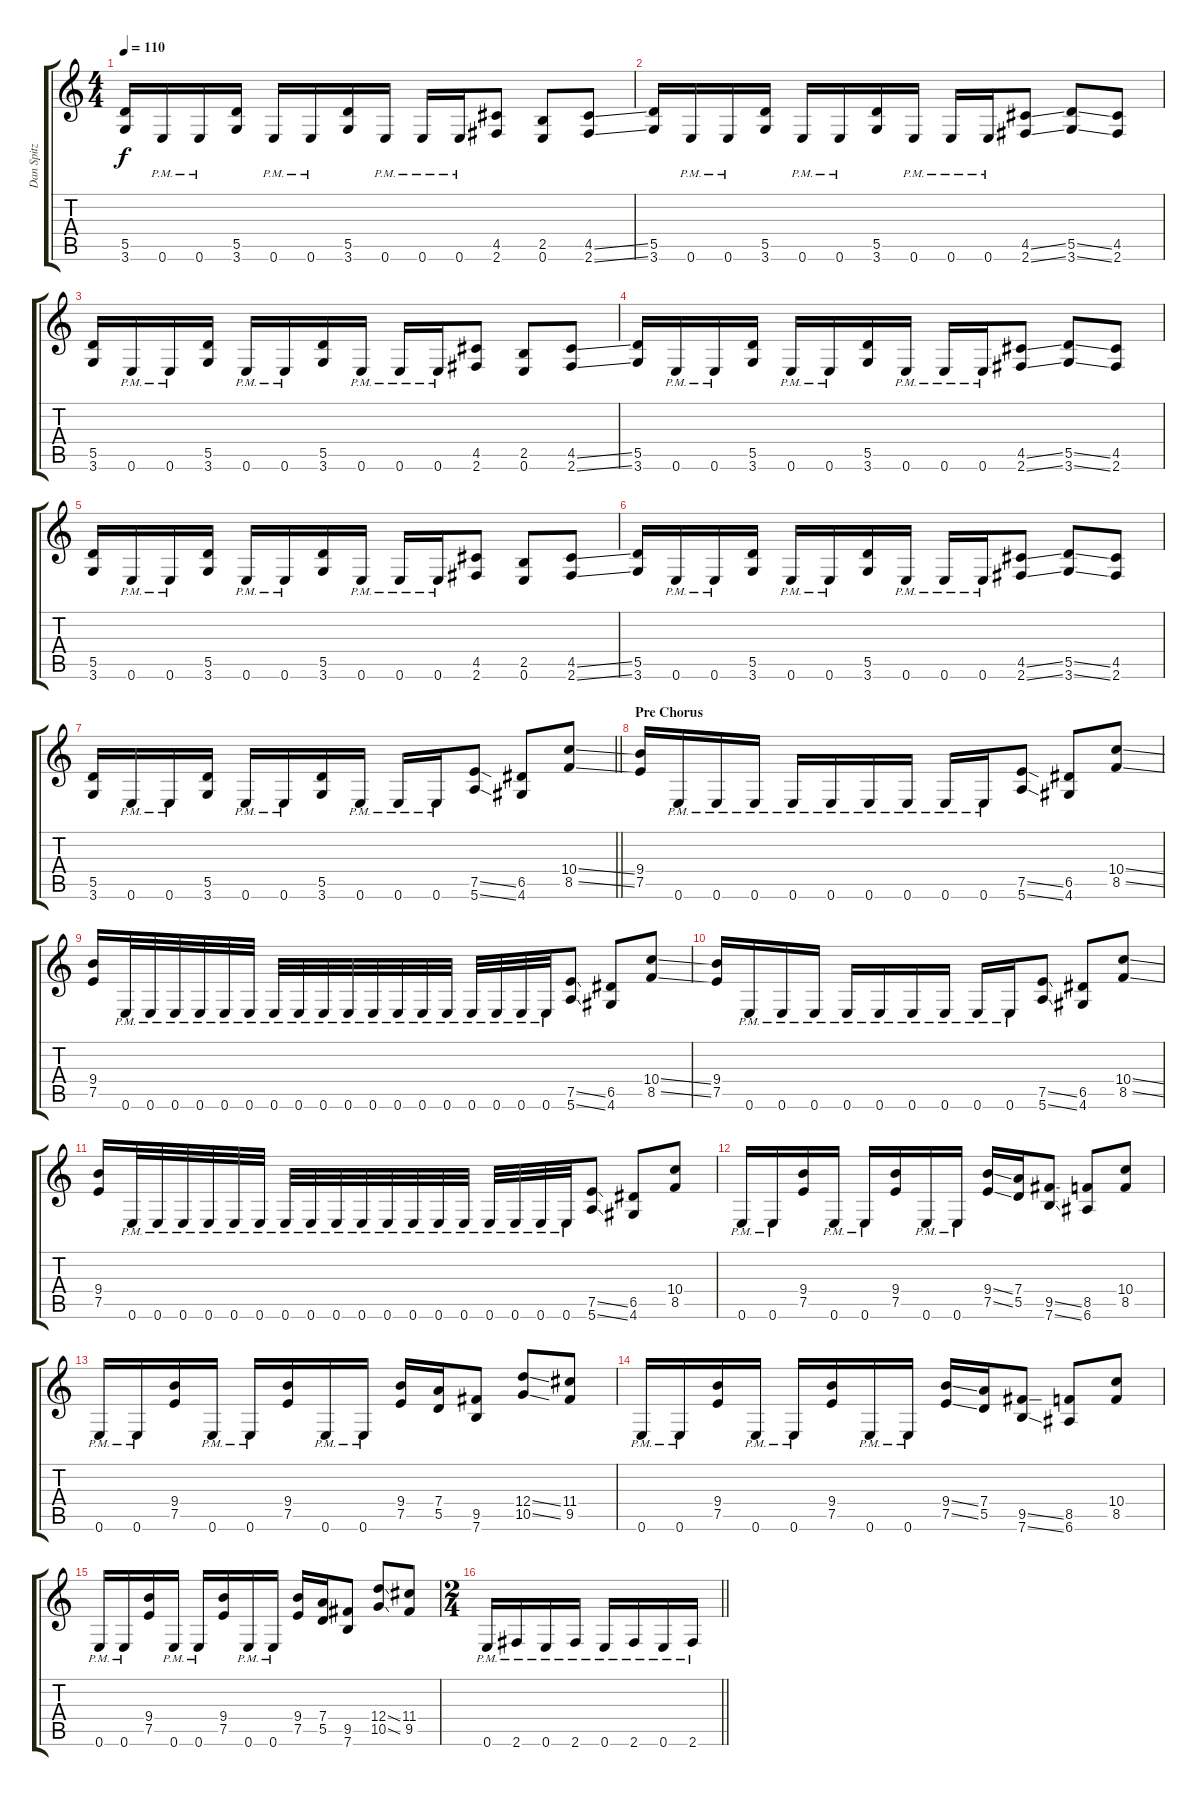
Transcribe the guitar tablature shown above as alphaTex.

\track ("Dan Spitz" "Dan Spitz") {instrument distortionguitar}
\staff {score tabs}
\tuning (E4 B3 G3 D3 A2 E2) {hide}
\ts (4 4)
\tempo 110
\clef g2
\ks c
(5.5 3.6).16{dy f} 0.6{pm}.16 0.6{pm}.16 (5.5 3.6).16 0.6{pm}.16 0.6{pm}.16 (5.5 3.6).16 0.6{pm}.16 0.6{pm}.16 0.6{pm}.16 (4.5 2.6).8 (2.5 0.6).8 (4.5{ss} 2.6{ss}).8 |
(5.5 3.6).16 0.6{pm}.16 0.6{pm}.16 (5.5 3.6).16 0.6{pm}.16 0.6{pm}.16 (5.5 3.6).16 0.6{pm}.16 0.6{pm}.16 0.6{pm}.16 (4.5{ss} 2.6{ss}).8 (5.5{ss} 3.6{ss}).8 (4.5 2.6).8 |
(5.5 3.6).16 0.6{pm}.16 0.6{pm}.16 (5.5 3.6).16 0.6{pm}.16 0.6{pm}.16 (5.5 3.6).16 0.6{pm}.16 0.6{pm}.16 0.6{pm}.16 (4.5 2.6).8 (2.5 0.6).8 (4.5{ss} 2.6{ss}).8 |
(5.5 3.6).16 0.6{pm}.16 0.6{pm}.16 (5.5 3.6).16 0.6{pm}.16 0.6{pm}.16 (5.5 3.6).16 0.6{pm}.16 0.6{pm}.16 0.6{pm}.16 (4.5{ss} 2.6{ss}).8 (5.5{ss} 3.6{ss}).8 (4.5 2.6).8 |
(5.5 3.6).16 0.6{pm}.16 0.6{pm}.16 (5.5 3.6).16 0.6{pm}.16 0.6{pm}.16 (5.5 3.6).16 0.6{pm}.16 0.6{pm}.16 0.6{pm}.16 (4.5 2.6).8 (2.5 0.6).8 (4.5{ss} 2.6{ss}).8 |
(5.5 3.6).16 0.6{pm}.16 0.6{pm}.16 (5.5 3.6).16 0.6{pm}.16 0.6{pm}.16 (5.5 3.6).16 0.6{pm}.16 0.6{pm}.16 0.6{pm}.16 (4.5{ss} 2.6{ss}).8 (5.5{ss} 3.6{ss}).8 (4.5 2.6).8 |
\barLineRight lightlight
(5.5 3.6).16 0.6{pm}.16 0.6{pm}.16 (5.5 3.6).16 0.6{pm}.16 0.6{pm}.16 (5.5 3.6).16 0.6{pm}.16 0.6{pm}.16 0.6{pm}.16 (7.5{ss} 5.6{ss}).8 (6.5 4.6).8 (10.4{ss} 8.5{ss}).8 |
\section ("" "Pre Chorus")
(9.4 7.5).16 0.6{pm}.16 0.6{pm}.16 0.6{pm}.16 0.6{pm}.16 0.6{pm}.16 0.6{pm}.16 0.6{pm}.16 0.6{pm}.16 0.6{pm}.16 (7.5{ss} 5.6{ss}).8 (6.5 4.6).8 (10.4{ss} 8.5{ss}).8 |
(9.4 7.5).16 0.6{pm}.32 0.6{pm}.32 0.6{pm}.32 0.6{pm}.32 0.6{pm}.32 0.6{pm}.32 0.6{pm}.32 0.6{pm}.32 0.6{pm}.32 0.6{pm}.32 0.6{pm}.32 0.6{pm}.32 0.6{pm}.32 0.6{pm}.32 0.6{pm}.32 0.6{pm}.32 0.6{pm}.32 0.6{pm}.32 (7.5{ss} 5.6{ss}).8 (6.5 4.6).8 (10.4{ss} 8.5{ss}).8 |
(9.4 7.5).16 0.6{pm}.16 0.6{pm}.16 0.6{pm}.16 0.6{pm}.16 0.6{pm}.16 0.6{pm}.16 0.6{pm}.16 0.6{pm}.16 0.6{pm}.16 (7.5{ss} 5.6{ss}).8 (6.5 4.6).8 (10.4{ss} 8.5{ss}).8 |
(9.4 7.5).16 0.6{pm}.32 0.6{pm}.32 0.6{pm}.32 0.6{pm}.32 0.6{pm}.32 0.6{pm}.32 0.6{pm}.32 0.6{pm}.32 0.6{pm}.32 0.6{pm}.32 0.6{pm}.32 0.6{pm}.32 0.6{pm}.32 0.6{pm}.32 0.6{pm}.32 0.6{pm}.32 0.6{pm}.32 0.6{pm}.32 (7.5{ss} 5.6{ss}).8 (6.5 4.6).8 (10.4 8.5).8 |
0.6{pm}.16 0.6{pm}.16 (9.4 7.5).16 0.6{pm}.16 0.6{pm}.16 (9.4 7.5).16 0.6{pm}.16 0.6{pm}.16 (9.4{ss} 7.5{ss}).16 (7.4 5.5).16 (9.5{ss} 7.6{ss}).8 (8.5 6.6).8 (10.4 8.5).8 |
0.6{pm}.16 0.6{pm}.16 (9.4 7.5).16 0.6{pm}.16 0.6{pm}.16 (9.4 7.5).16 0.6{pm}.16 0.6{pm}.16 (9.4 7.5).16 (7.4 5.5).16 (9.5 7.6).8 (12.4{ss} 10.5{ss}).8 (11.4 9.5).8 |
0.6{pm}.16 0.6{pm}.16 (9.4 7.5).16 0.6{pm}.16 0.6{pm}.16 (9.4 7.5).16 0.6{pm}.16 0.6{pm}.16 (9.4{ss} 7.5{ss}).16 (7.4 5.5).16 (9.5{ss} 7.6{ss}).8 (8.5 6.6).8 (10.4 8.5).8 |
0.6{pm}.16 0.6{pm}.16 (9.4 7.5).16 0.6{pm}.16 0.6{pm}.16 (9.4 7.5).16 0.6{pm}.16 0.6{pm}.16 (9.4 7.5).16 (7.4 5.5).16 (9.5 7.6).8 (12.4{ss} 10.5{ss}).8 (11.4 9.5).8 |
\ts (2 4)
\barLineRight lightlight
0.6{pm}.16 2.6{pm}.16 0.6{pm}.16 2.6{pm}.16 0.6{pm}.16 2.6{pm}.16 0.6{pm}.16 2.6{pm}.16
